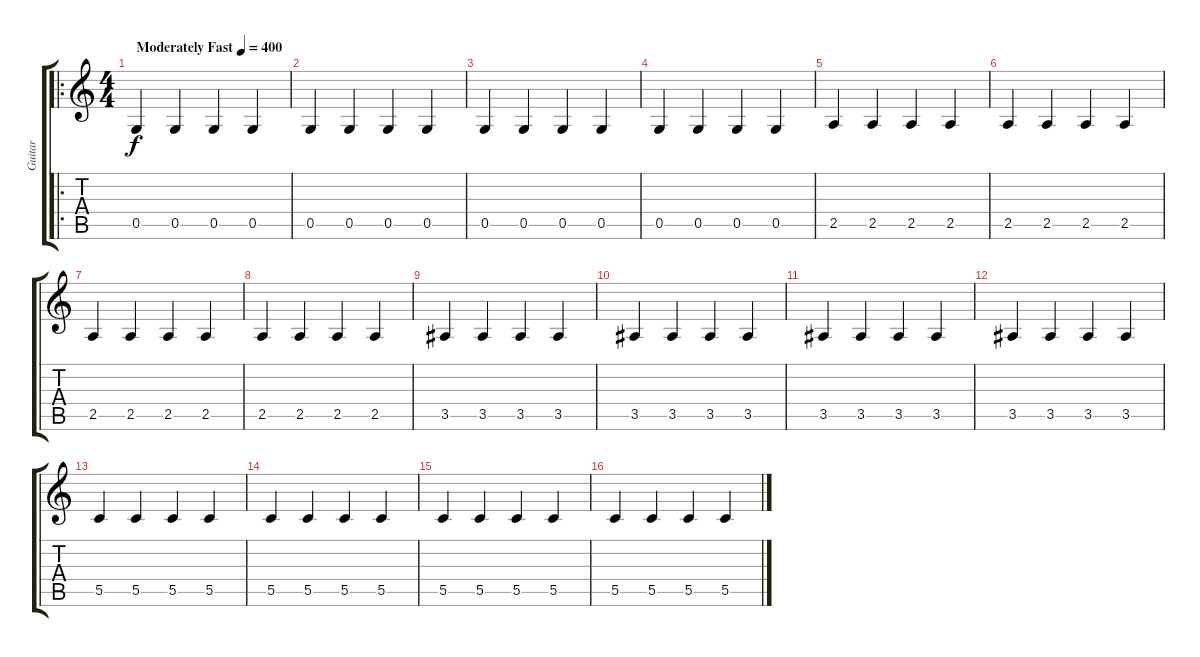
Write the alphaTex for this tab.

\track ("Guitar" "Guitar") {instrument distortionguitar}
\staff {score tabs}
\tuning (D4 A3 F3 C3 G2 C2) {hide}
\ro
\ts (4 4)
\tempo (400 "Moderately Fast")
\clef g2
\ks c
0.5.4{dy f instrument distortionguitar} 0.5.4 0.5.4 0.5.4 |
0.5.4 0.5.4 0.5.4 0.5.4 |
0.5.4 0.5.4 0.5.4 0.5.4 |
0.5.4 0.5.4 0.5.4 0.5.4 |
2.5.4 2.5.4 2.5.4 2.5.4 |
2.5.4 2.5.4 2.5.4 2.5.4 |
2.5.4 2.5.4 2.5.4 2.5.4 |
2.5.4 2.5.4 2.5.4 2.5.4 |
3.5.4 3.5.4 3.5.4 3.5.4 |
3.5.4 3.5.4 3.5.4 3.5.4 |
3.5.4 3.5.4 3.5.4 3.5.4 |
3.5.4 3.5.4 3.5.4 3.5.4 |
5.5.4 5.5.4 5.5.4 5.5.4 |
5.5.4 5.5.4 5.5.4 5.5.4 |
5.5.4 5.5.4 5.5.4 5.5.4 |
5.5.4 5.5.4 5.5.4 5.5.4
